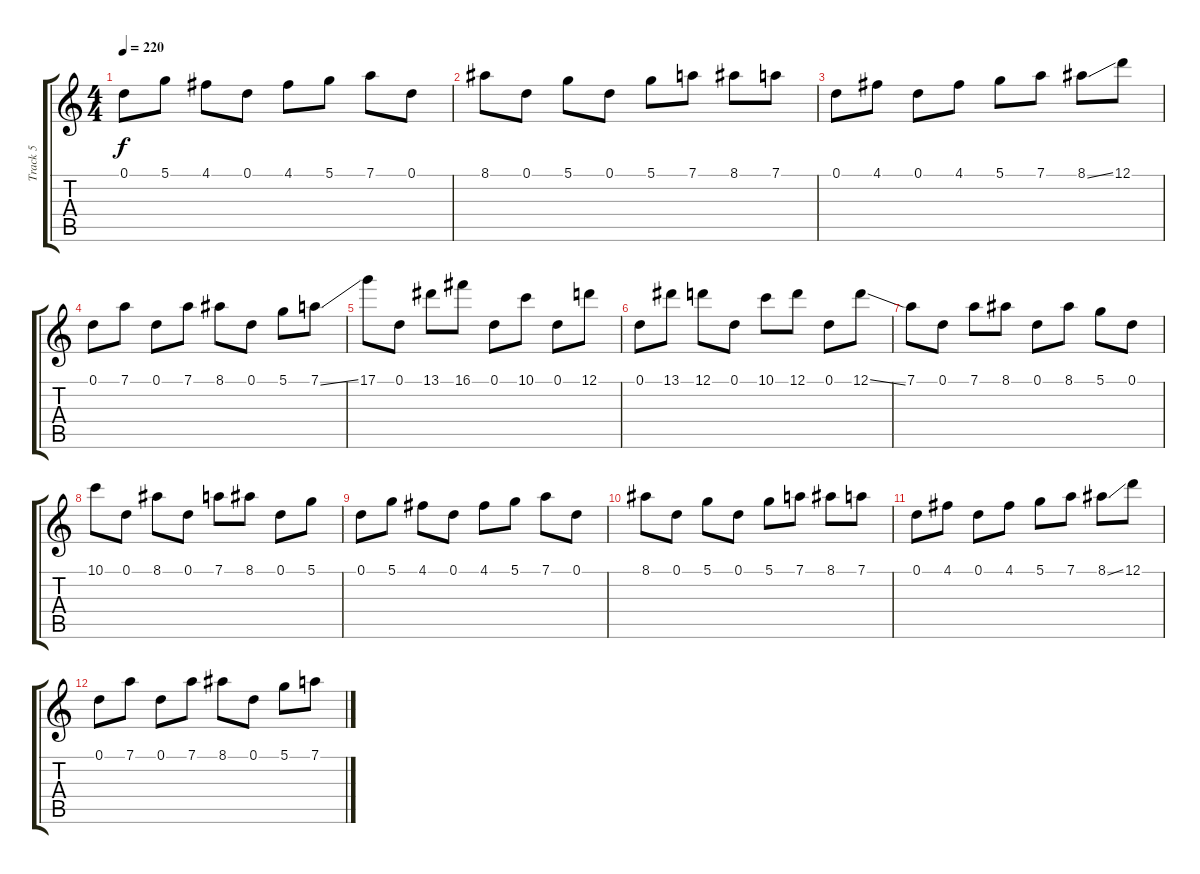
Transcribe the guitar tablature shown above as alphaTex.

\track ("Track 5" "Track 5") {instrument distortionguitar}
\staff {score tabs}
\tuning (D4 A3 F3 C3 G2 D2) {hide}
\ts (4 4)
\tempo 220
\clef g2
\ks c
0.1.8{dy f} 5.1.8 4.1.8 0.1.8 4.1.8 5.1.8 7.1.8 0.1.8 |
8.1.8 0.1.8 5.1.8 0.1.8 5.1.8 7.1.8 8.1.8 7.1.8 |
0.1.8 4.1.8 0.1.8 4.1.8 5.1.8 7.1.8 8.1{ss}.8 12.1.8 |
0.1.8 7.1.8 0.1.8 7.1.8 8.1.8 0.1.8 5.1.8 7.1{ss}.8 |
17.1.8 0.1.8 13.1.8 16.1.8 0.1.8 10.1.8 0.1.8 12.1.8 |
0.1.8 13.1.8 12.1.8 0.1.8 10.1.8 12.1.8 0.1.8 12.1{ss}.8 |
7.1.8 0.1.8 7.1.8 8.1.8 0.1.8 8.1.8 5.1.8 0.1.8 |
10.1.8 0.1.8 8.1.8 0.1.8 7.1.8 8.1.8 0.1.8 5.1.8 |
0.1.8 5.1.8 4.1.8 0.1.8 4.1.8 5.1.8 7.1.8 0.1.8 |
8.1.8 0.1.8 5.1.8 0.1.8 5.1.8 7.1.8 8.1.8 7.1.8 |
0.1.8 4.1.8 0.1.8 4.1.8 5.1.8 7.1.8 8.1{ss}.8 12.1.8 |
0.1.8 7.1.8 0.1.8 7.1.8 8.1.8 0.1.8 5.1.8 7.1.8
